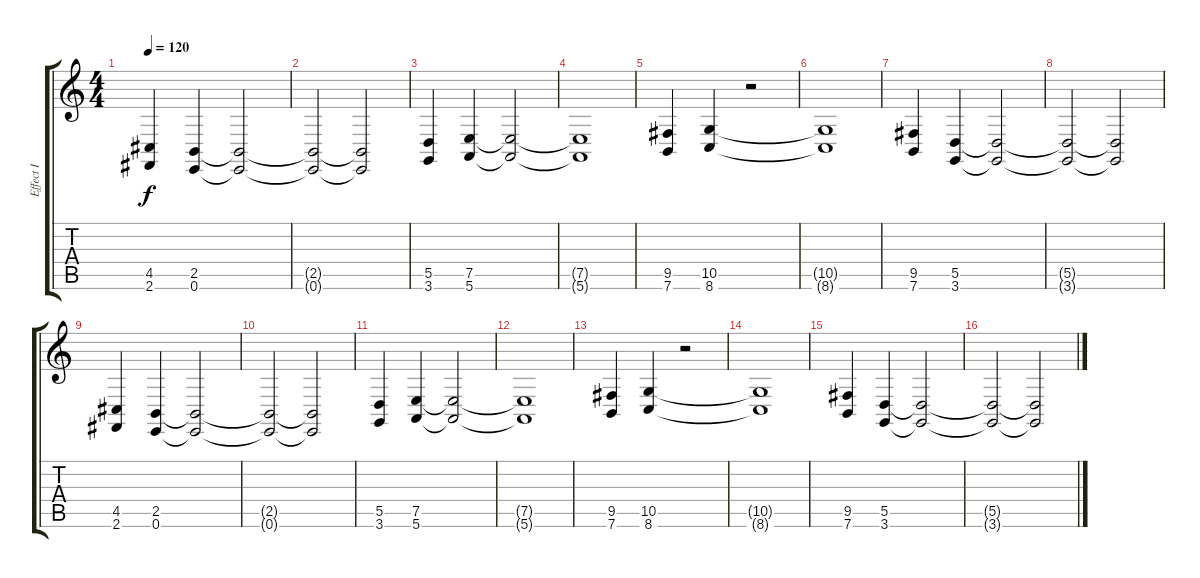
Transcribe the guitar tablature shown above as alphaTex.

\track ("Effect I" "Effect I") {instrument choiraahs}
\staff {score tabs}
\tuning (E4 B3 G3 D3 A2 E2) {hide}
\ts (4 4)
\tempo 120
\clef g2
\ks c
(4.5 2.6).4{dy f} (2.5 0.6).4 (2.5{t} 0.6{t}).2 |
(2.5{t} 0.6{t}).2 (2.5{t} 0.6{t}).2 |
(5.5 3.6).4 (7.5 5.6).4 (7.5{t} 5.6{t}).2 |
(7.5{t} 5.6{t}).1 |
(9.5 7.6).4 (10.5 8.6).4 r.2 |
(10.5{t} 8.6{t}).1 |
(9.5 7.6).4 (5.5 3.6).4 (5.5{t} 3.6{t}).2 |
(5.5{t} 3.6{t}).2 (5.5{t} 3.6{t}).2 |
(4.5 2.6).4 (2.5 0.6).4 (2.5{t} 0.6{t}).2 |
(2.5{t} 0.6{t}).2 (2.5{t} 0.6{t}).2 |
(5.5 3.6).4 (7.5 5.6).4 (7.5{t} 5.6{t}).2 |
(7.5{t} 5.6{t}).1 |
(9.5 7.6).4 (10.5 8.6).4 r.2 |
(10.5{t} 8.6{t}).1 |
(9.5 7.6).4 (5.5 3.6).4 (5.5{t} 3.6{t}).2 |
(5.5{t} 3.6{t}).2 (5.5{t} 3.6{t}).2
